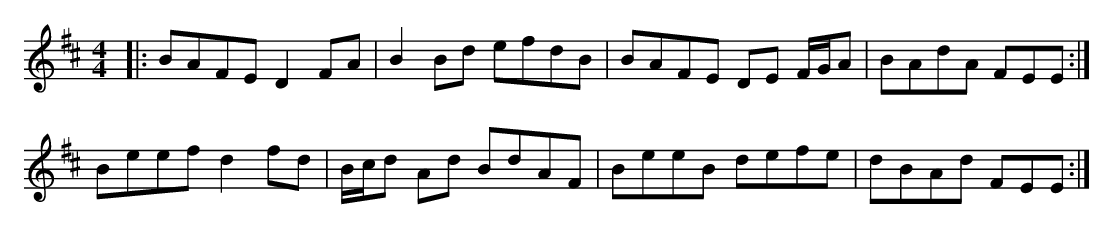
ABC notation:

X:1
M:4/4
K:Edor
|:BAFE D2 FA|B2 Bd efdB|BAFE DE F/G/A|BAdA FEE:|
Beef d2 fd|B/c/d Ad BdAF|BeeB defe|dBAd FEE:|
